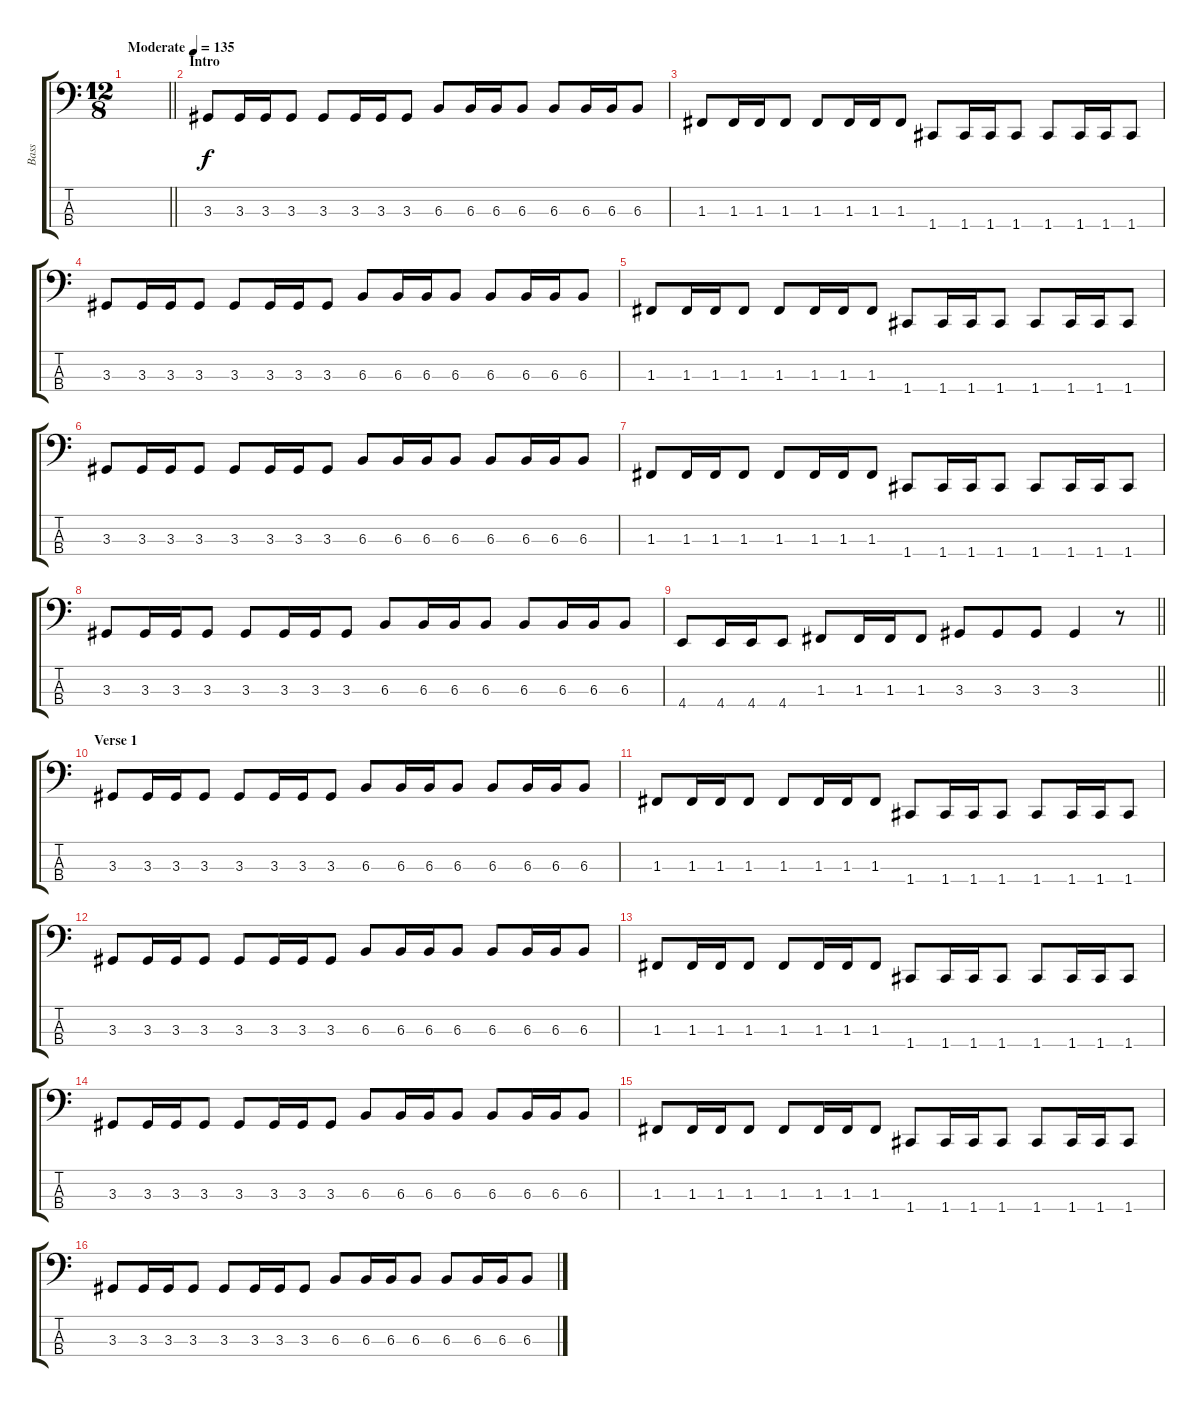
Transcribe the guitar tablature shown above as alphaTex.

\track ("Bass" "Bass") {instrument electricbassfinger}
\staff {score tabs}
\tuning (Eb2 Bb1 F1 C1) {hide}
\ts (12 8)
\tempo (135 "Moderate")
\clef f4
\barLineRight lightlight
\ks c
|
\section ("" "Intro")
3.3.8 3.3.16 3.3.16 3.3.8 3.3.8 3.3.16 3.3.16 3.3.8 6.3.8 6.3.16 6.3.16 6.3.8 6.3.8 6.3.16 6.3.16 6.3.8 |
1.3.8 1.3.16 1.3.16 1.3.8 1.3.8 1.3.16 1.3.16 1.3.8 1.4.8 1.4.16 1.4.16 1.4.8 1.4.8 1.4.16 1.4.16 1.4.8 |
3.3.8 3.3.16 3.3.16 3.3.8 3.3.8 3.3.16 3.3.16 3.3.8 6.3.8 6.3.16 6.3.16 6.3.8 6.3.8 6.3.16 6.3.16 6.3.8 |
1.3.8 1.3.16 1.3.16 1.3.8 1.3.8 1.3.16 1.3.16 1.3.8 1.4.8 1.4.16 1.4.16 1.4.8 1.4.8 1.4.16 1.4.16 1.4.8 |
3.3.8 3.3.16 3.3.16 3.3.8 3.3.8 3.3.16 3.3.16 3.3.8 6.3.8 6.3.16 6.3.16 6.3.8 6.3.8 6.3.16 6.3.16 6.3.8 |
1.3.8 1.3.16 1.3.16 1.3.8 1.3.8 1.3.16 1.3.16 1.3.8 1.4.8 1.4.16 1.4.16 1.4.8 1.4.8 1.4.16 1.4.16 1.4.8 |
3.3.8 3.3.16 3.3.16 3.3.8 3.3.8 3.3.16 3.3.16 3.3.8 6.3.8 6.3.16 6.3.16 6.3.8 6.3.8 6.3.16 6.3.16 6.3.8 |
\barLineRight lightlight
4.4.8 4.4.16 4.4.16 4.4.8 1.3.8 1.3.16 1.3.16 1.3.8 3.3.8 3.3.8 3.3.8 3.3.4 r.8 |
\section ("" "Verse 1")
3.3.8 3.3.16 3.3.16 3.3.8 3.3.8 3.3.16 3.3.16 3.3.8 6.3.8 6.3.16 6.3.16 6.3.8 6.3.8 6.3.16 6.3.16 6.3.8 |
1.3.8 1.3.16 1.3.16 1.3.8 1.3.8 1.3.16 1.3.16 1.3.8 1.4.8 1.4.16 1.4.16 1.4.8 1.4.8 1.4.16 1.4.16 1.4.8 |
3.3.8 3.3.16 3.3.16 3.3.8 3.3.8 3.3.16 3.3.16 3.3.8 6.3.8 6.3.16 6.3.16 6.3.8 6.3.8 6.3.16 6.3.16 6.3.8 |
1.3.8 1.3.16 1.3.16 1.3.8 1.3.8 1.3.16 1.3.16 1.3.8 1.4.8 1.4.16 1.4.16 1.4.8 1.4.8 1.4.16 1.4.16 1.4.8 |
3.3.8 3.3.16 3.3.16 3.3.8 3.3.8 3.3.16 3.3.16 3.3.8 6.3.8 6.3.16 6.3.16 6.3.8 6.3.8 6.3.16 6.3.16 6.3.8 |
1.3.8 1.3.16 1.3.16 1.3.8 1.3.8 1.3.16 1.3.16 1.3.8 1.4.8 1.4.16 1.4.16 1.4.8 1.4.8 1.4.16 1.4.16 1.4.8 |
3.3.8 3.3.16 3.3.16 3.3.8 3.3.8 3.3.16 3.3.16 3.3.8 6.3.8 6.3.16 6.3.16 6.3.8 6.3.8 6.3.16 6.3.16 6.3.8
